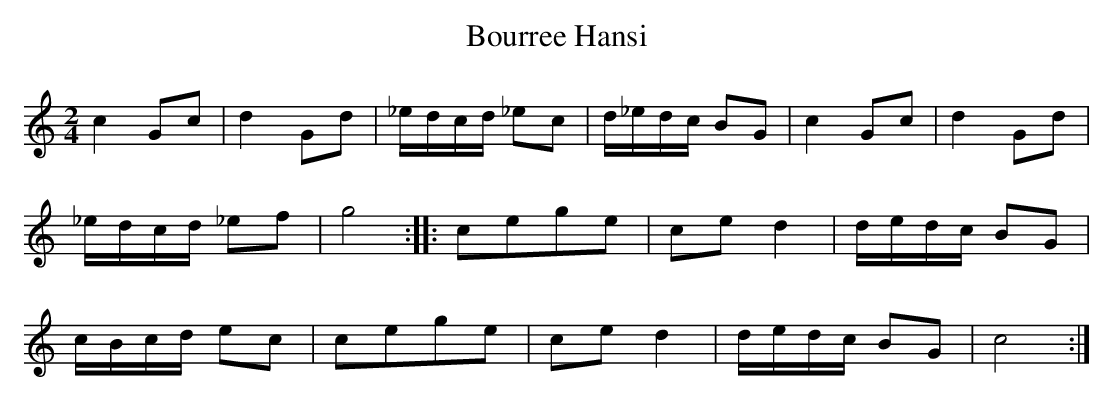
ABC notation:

X:1
T:Bourree Hansi
M:2/4
L:1/16
K:C
c4G2c2 | d4G2d2 | _edcd _e2c2 | d_edc B2G2 | c4G2c2 | d4G2d2 |
_edcd _e2f2 | g8 :: c2e2g2e2 | c2e2d4 | dedc B2G2 |
cBcd e2c2 | c2e2g2e2 | c2e2d4 | dedc B2G2 | c8 :|
